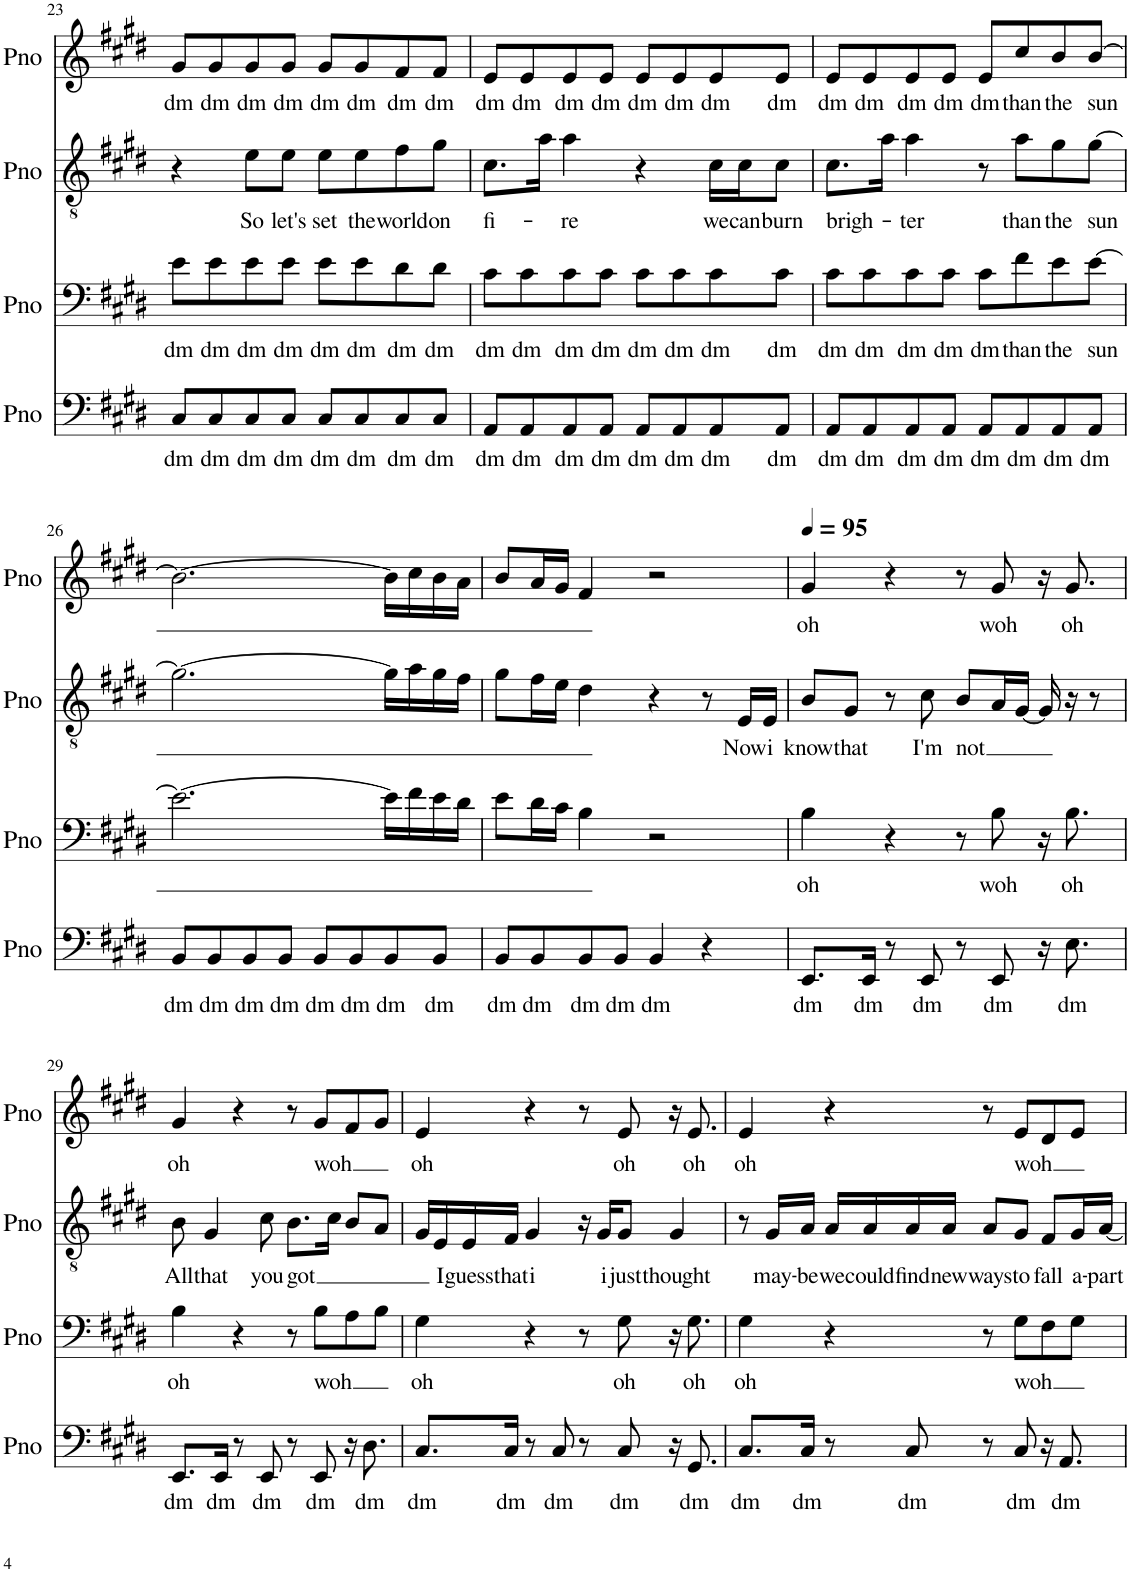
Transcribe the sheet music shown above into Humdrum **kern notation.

**kern	**text	**kern	**text	**kern	**text	**kern	**text
*part4	*part4	*part3	*part3	*part2	*part2	*part1	*part1
*staff4	*staff4	*staff3	*staff3	*staff2	*staff2	*staff1	*staff1
*I"Piano	*	*I"Piano	*	*I"Piano	*	*I"Piano	*
*I'Pno	*	*I'Pno	*	*I'Pno	*	*I'Pno	*
!!LO:PB:g=z
*clefF4	*	*clefF4	*	*clefGv2	*	*clefG2	*
*k[f#c#g#d#]	*	*k[f#c#g#d#]	*	*k[f#c#g#d#]	*	*k[f#c#g#d#]	*
*M4/4	*	*M4/4	*	*M4/4	*	*M4/4	*
=23	=23	=23	=23	=23	=23	=23	=23
!	!LO:LY:b	!	!LO:LY:b	!	!	!	!LO:LY:b
8C#/L	dm	8e\L	dm	4r	.	8g#/L	dm
!	!LO:LY:b	!	!LO:LY:b	!	!	!	!LO:LY:b
8C#/	dm	8e\	dm	.	.	8g#/	dm
!	!LO:LY:b	!	!LO:LY:b	!	!LO:LY:b	!	!LO:LY:b
8C#/	dm	8e\	dm	8e\L	So	8g#/	dm
!	!LO:LY:b	!	!LO:LY:b	!	!LO:LY:b	!	!LO:LY:b
8C#/J	dm	8e\J	dm	8e\J	let's	8g#/J	dm
!	!LO:LY:b	!	!LO:LY:b	!	!LO:LY:b	!	!LO:LY:b
8C#/L	dm	8e\L	dm	8e\L	set	8g#/L	dm
!	!LO:LY:b	!	!LO:LY:b	!	!LO:LY:b	!	!LO:LY:b
8C#/	dm	8e\	dm	8e\	the	8g#/	dm
!	!LO:LY:b	!	!LO:LY:b	!	!LO:LY:b	!	!LO:LY:b
8C#/	dm	8d#\	dm	8f#\	world	8f#/	dm
!	!LO:LY:b	!	!LO:LY:b	!	!LO:LY:b	!	!LO:LY:b
8C#/J	dm	8d#\J	dm	8g#\J	on	8f#/J	dm
=24	=24	=24	=24	=24	=24	=24	=24
!	!LO:LY:b	!	!LO:LY:b	!	!LO:LY:b	!	!LO:LY:b
8AA/L	dm	8c#\L	dm	8.c#\L	fi-	8e/L	dm
!	!LO:LY:b	!	!LO:LY:b	!	!	!	!LO:LY:b
8AA/	dm	8c#\	dm	.	.	8e/	dm
.	.	.	.	16a\Jk	.	.	.
!	!LO:LY:b	!	!LO:LY:b	!	!LO:LY:b	!	!LO:LY:b
8AA/	dm	8c#\	dm	4a\	-re	8e/	dm
!	!LO:LY:b	!	!LO:LY:b	!	!	!	!LO:LY:b
8AA/J	dm	8c#\J	dm	.	.	8e/J	dm
!	!LO:LY:b	!	!LO:LY:b	!	!	!	!LO:LY:b
8AA/L	dm	8c#\L	dm	4r	.	8e/L	dm
!	!LO:LY:b	!	!LO:LY:b	!	!	!	!LO:LY:b
8AA/	dm	8c#\	dm	.	.	8e/	dm
!	!LO:LY:b	!	!LO:LY:b	!	!LO:LY:b	!	!LO:LY:b
8AA/	dm	8c#\	dm	16c#\LL	we	8e/	dm
!	!	!	!	!	!LO:LY:b	!	!
.	.	.	.	16c#\J	can	.	.
!	!LO:LY:b	!	!LO:LY:b	!	!LO:LY:b	!	!LO:LY:b
8AA/J	dm	8c#\J	dm	8c#\J	burn	8e/J	dm
=25	=25	=25	=25	=25	=25	=25	=25
!	!LO:LY:b	!	!LO:LY:b	!	!LO:LY:b	!	!LO:LY:b
8AA/L	dm	8c#\L	dm	8.c#\L	brigh-	8e/L	dm
!	!LO:LY:b	!	!LO:LY:b	!	!	!	!LO:LY:b
8AA/	dm	8c#\	dm	.	.	8e/	dm
.	.	.	.	16a\Jk	.	.	.
!	!LO:LY:b	!	!LO:LY:b	!	!LO:LY:b	!	!LO:LY:b
8AA/	dm	8c#\	dm	4a\	-ter	8e/	dm
!	!LO:LY:b	!	!LO:LY:b	!	!	!	!LO:LY:b
8AA/J	dm	8c#\J	dm	.	.	8e/J	dm
!	!LO:LY:b	!	!LO:LY:b	!	!	!	!LO:LY:b
8AA/L	dm	8c#\L	dm	8r	.	8e/L	dm
!	!LO:LY:b	!	!LO:LY:b	!	!LO:LY:b	!	!LO:LY:b
8AA/	dm	8f#\	than	8a\L	than	8cc#/	than
!	!LO:LY:b	!	!LO:LY:b	!	!LO:LY:b	!	!LO:LY:b
8AA/	dm	8e\	the	8g#\	the	8b/	the
!	!LO:LY:b	!	!LO:LY:b	!	!LO:LY:b	!	!LO:LY:b
8AA/J	dm	[8e\J	sun	[8g#\J	sun	[8b/J	sun
!!LO:LB:g=z
=26	=26	=26	=26	=26	=26	=26	=26
!	!LO:LY:b	!	!	!	!	!	!
8BB/L	dm	2.e\_	.	2.g#\_	.	2.b\_	.
!	!LO:LY:b	!	!	!	!	!	!
8BB/	dm	.	.	.	.	.	.
!	!LO:LY:b	!	!	!	!	!	!
8BB/	dm	.	.	.	.	.	.
!	!LO:LY:b	!	!	!	!	!	!
8BB/J	dm	.	.	.	.	.	.
!	!LO:LY:b	!	!	!	!	!	!
8BB/L	dm	.	.	.	.	.	.
!	!LO:LY:b	!	!	!	!	!	!
8BB/	dm	.	.	.	.	.	.
!	!LO:LY:b	!	!	!	!	!	!
8BB/	dm	16e\LL]	.	16g#\LL]	.	16b\LL]	.
.	.	16f#\	.	16a\	.	16cc#\	.
!	!LO:LY:b	!	!	!	!	!	!
8BB/J	dm	16e\	.	16g#\	.	16b\	.
.	.	16d#\JJ	.	16f#\JJ	.	16a\JJ	.
=27	=27	=27	=27	=27	=27	=27	=27
!	!LO:LY:b	!	!	!	!	!	!
8BB/L	dm	8e\L	.	8g#\L	.	8b/L	.
!	!LO:LY:b	!	!	!	!	!	!
8BB/	dm	16d#\L	.	16f#\L	.	16a/L	.
.	.	16c#\JJ	.	16e\JJ	.	16g#/JJ	.
!	!LO:LY:b	!	!	!	!	!	!
8BB/	dm	4B\	.	4d#\	.	4f#/	.
!	!LO:LY:b	!	!	!	!	!	!
8BB/J	dm	.	.	.	.	.	.
!	!LO:LY:b	!	!	!	!	!	!
4BB/	dm	2r	.	4r	.	2r	.
4r	.	.	.	8r	.	.	.
!	!	!	!	!	!LO:LY:b	!	!
.	.	.	.	16E/LL	Now	.	.
!	!	!	!	!	!LO:LY:b	!	!
.	.	.	.	16E/JJ	i	.	.
=28	=28	=28	=28	=28	=28	=28	=28
*	*	*	*	*	*	*MM95	*
!	!LO:LY:b	!	!LO:LY:b	!	!LO:LY:b	!	!LO:LY:b
8.EE/L	dm	4B\	oh	8B/L	know	4g#/	oh
!	!	!	!	!	!LO:LY:b	!	!
.	.	.	.	8G#/J	that	.	.
!	!LO:LY:b	!	!	!	!	!	!
16EE/Jk	dm	.	.	.	.	.	.
8r	.	4r	.	8r	.	4r	.
!	!LO:LY:b	!	!	!	!LO:LY:b	!	!
8EE/	dm	.	.	8c#\	I'm	.	.
!	!	!	!	!	!LO:LY:b	!	!
8r	.	8r	.	8B/L	not	8r	.
!	!LO:LY:b	!	!LO:LY:b	!	!	!	!LO:LY:b
8EE/	dm	8B\	woh	16A/L	.	8g#/	woh
.	.	.	.	[16G#/JJ	.	.	.
16r	.	16r	.	16G#/]	.	16r	.
!	!LO:LY:b	!	!LO:LY:b	!	!	!	!LO:LY:b
8.E\	dm	8.B\	oh	16r	.	8.g#/	oh
.	.	.	.	8r	.	.	.
!!LO:LB:g=z
=29	=29	=29	=29	=29	=29	=29	=29
!	!LO:LY:b	!	!LO:LY:b	!	!LO:LY:b	!	!LO:LY:b
8.EE/L	dm	4B\	oh	8B\	All	4g#/	oh
!	!	!	!	!	!LO:LY:b	!	!
.	.	.	.	4G#/	that	.	.
!	!LO:LY:b	!	!	!	!	!	!
16EE/Jk	dm	.	.	.	.	.	.
8r	.	4r	.	.	.	4r	.
!	!LO:LY:b	!	!	!	!LO:LY:b	!	!
8EE/	dm	.	.	8c#\	you	.	.
!	!	!	!	!	!LO:LY:b	!	!
8r	.	8r	.	8.B\L	got	8r	.
!	!LO:LY:b	!	!LO:LY:b	!	!	!	!LO:LY:b
8EE/	dm	8B\L	woh	.	.	8g#/L	woh
.	.	.	.	16c#\Jk	.	.	.
16r	.	8A\	.	8B/L	.	8f#/	.
!	!LO:LY:b	!	!	!	!	!	!
8.D#\	dm	.	.	.	.	.	.
.	.	8B\J	.	8A/J	.	8g#/J	.
=30	=30	=30	=30	=30	=30	=30	=30
!	!LO:LY:b	!	!LO:LY:b	!	!	!	!LO:LY:b
8.C#/L	dm	4G#\	oh	16G#/LL	.	4e/	oh
!	!	!	!	!	!LO:LY:b	!	!
.	.	.	.	16E/	I	.	.
!	!	!	!	!	!LO:LY:b	!	!
.	.	.	.	16E/	guess	.	.
!	!LO:LY:b	!	!	!	!LO:LY:b	!	!
16C#/Jk	dm	.	.	16F#/JJ	that	.	.
!	!	!	!	!	!LO:LY:b	!	!
8r	.	4r	.	4G#/	i	4r	.
!	!LO:LY:b	!	!	!	!	!	!
8C#/	dm	.	.	.	.	.	.
8r	.	8r	.	16r	.	8r	.
!	!	!	!	!	!LO:LY:b	!	!
.	.	.	.	16G#/KL	i	.	.
!	!LO:LY:b	!	!LO:LY:b	!	!LO:LY:b	!	!LO:LY:b
8C#/	dm	8G#\	oh	8G#/J	just	8e/	oh
!	!	!	!	!	!LO:LY:b	!	!
16r	.	16r	.	4G#/	thought	16r	.
!	!LO:LY:b	!	!LO:LY:b	!	!	!	!LO:LY:b
8.GG#/	dm	8.G#\	oh	.	.	8.e/	oh
=31	=31	=31	=31	=31	=31	=31	=31
!	!LO:LY:b	!	!LO:LY:b	!	!	!	!LO:LY:b
8.C#/L	dm	4G#\	oh	8r	.	4e/	oh
!	!	!	!	!	!LO:LY:b	!	!
.	.	.	.	16G#/LL	may-	.	.
!	!LO:LY:b	!	!	!	!LO:LY:b	!	!
16C#/Jk	dm	.	.	16A/JJ	-be	.	.
!	!	!	!	!	!LO:LY:b	!	!
8r	.	4r	.	16A/LL	we	4r	.
!	!	!	!	!	!LO:LY:b	!	!
.	.	.	.	16A/	could	.	.
!	!LO:LY:b	!	!	!	!LO:LY:b	!	!
8C#/	dm	.	.	16A/	find	.	.
!	!	!	!	!	!LO:LY:b	!	!
.	.	.	.	16A/JJ	new	.	.
!	!	!	!	!	!LO:LY:b	!	!
8r	.	8r	.	8A/L	ways	8r	.
!	!LO:LY:b	!	!LO:LY:b	!	!LO:LY:b	!	!LO:LY:b
8C#/	dm	8G#\L	woh	8G#/J	to	8e/L	woh
!	!	!	!	!	!LO:LY:b	!	!
16r	.	8F#\	.	8F#/L	fall	8d#/	.
!	!LO:LY:b	!	!	!	!	!	!
8.AA/	dm	.	.	.	.	.	.
!	!	!	!	!	!LO:LY:b	!	!
.	.	8G#\J	.	16G#/L	a-	8e/J	.
!	!	!	!	!	!LO:LY:b	!	!
.	.	.	.	[16A/JJ	-part	.	.
=	=	=	=	=	=	=	=
*-	*-	*-	*-	*-	*-	*-	*-
